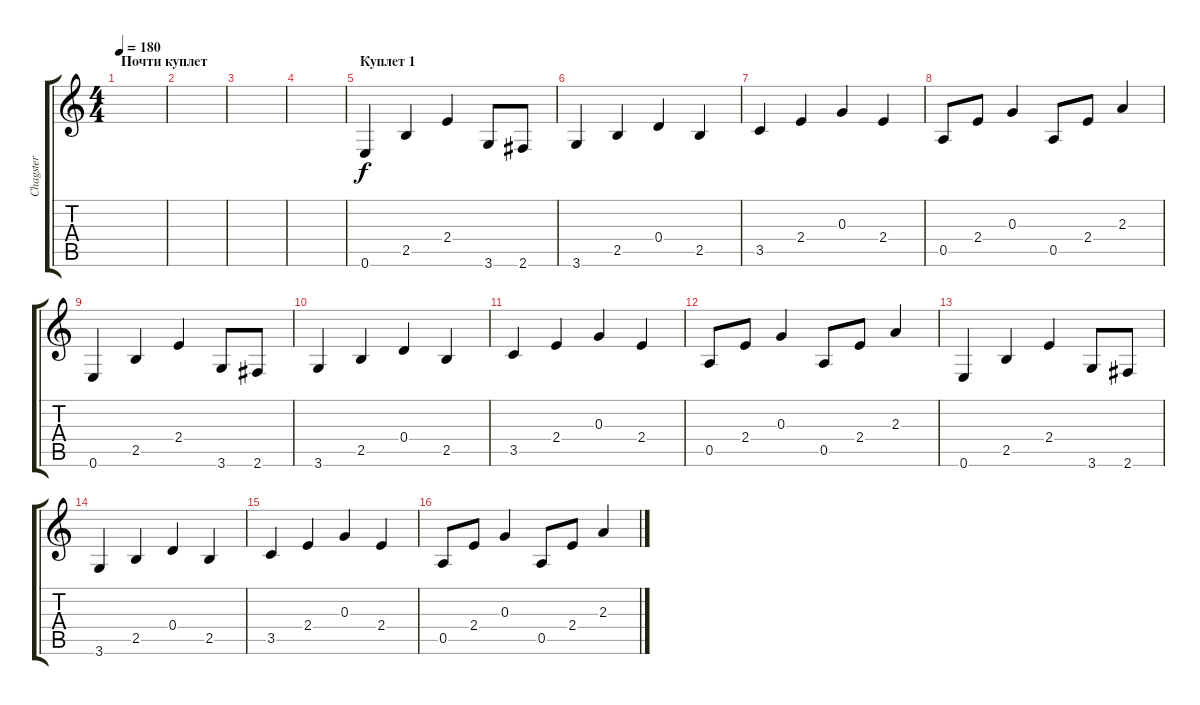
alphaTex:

\track ("Chagster" "Chagster") {instrument acousticguitarsteel}
\staff {score tabs}
\tuning (E4 B3 G3 D3 A2 E2) {hide}
\ts (4 4)
\section ("" "Почти куплет")
\tempo 180
\clef g2
\ks c
|
|
|
|
\section ("" "Куплет 1")
0.6.4 2.5.4 2.4.4 3.6.8 2.6.8 |
3.6.4 2.5.4 0.4.4 2.5.4 |
3.5.4 2.4.4 0.3.4 2.4.4 |
0.5.8 2.4.8 0.3.4 0.5.8 2.4.8 2.3.4 |
0.6.4 2.5.4 2.4.4 3.6.8 2.6.8 |
3.6.4 2.5.4 0.4.4 2.5.4 |
3.5.4 2.4.4 0.3.4 2.4.4 |
0.5.8 2.4.8 0.3.4 0.5.8 2.4.8 2.3.4 |
0.6.4 2.5.4 2.4.4 3.6.8 2.6.8 |
3.6.4 2.5.4 0.4.4 2.5.4 |
3.5.4 2.4.4 0.3.4 2.4.4 |
0.5.8 2.4.8 0.3.4 0.5.8 2.4.8 2.3.4
